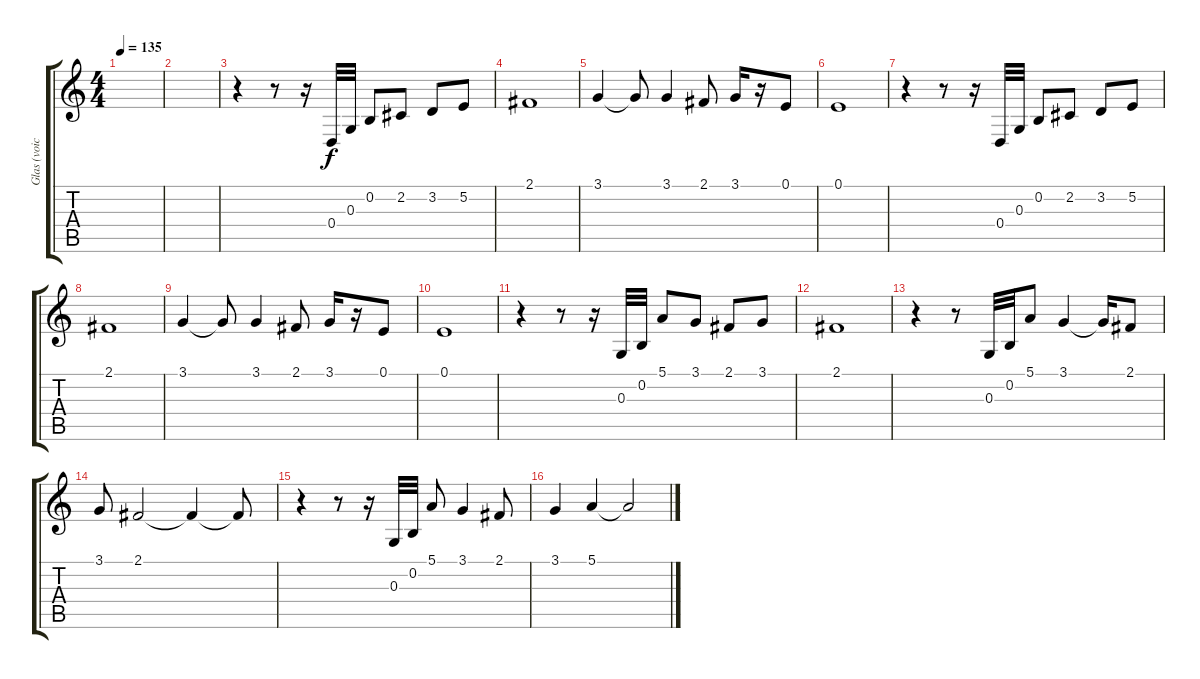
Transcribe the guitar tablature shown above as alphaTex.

\track ("Glas (voice)" "Glas (voic") {instrument stringensemble1}
\staff {score tabs}
\tuning (E4 B3 G3 D3 A2 E2) {hide}
\ts (4 4)
\tempo 135
\clef g2
\ks c
|
|
r.4 r.8 r.16 0.4.32 0.3.32 0.2.8 2.2.8 3.2.8 5.2.8 |
2.1.1 |
3.1.4 3.1{t}.8 3.1.4 2.1.8 3.1.16 r.16 0.1.8 |
0.1.1 |
r.4 r.8 r.16 0.4.32 0.3.32 0.2.8 2.2.8 3.2.8 5.2.8 |
2.1.1 |
3.1.4 3.1{t}.8 3.1.4 2.1.8 3.1.16 r.16 0.1.8 |
0.1.1 |
r.4 r.8 r.16 0.3.32 0.2.32 5.1.8 3.1.8 2.1.8 3.1.8 |
2.1.1 |
r.4 r.8 0.3.32 0.2.32 5.1.8 3.1.4 3.1{t}.16 2.1.8 |
3.1.8 2.1.2 2.1{t}.4 2.1{t}.8 |
r.4 r.8 r.16 0.3.32 0.2.32 5.1.8 3.1.4 2.1.8 |
3.1.4 5.1.4 5.1{t}.2
